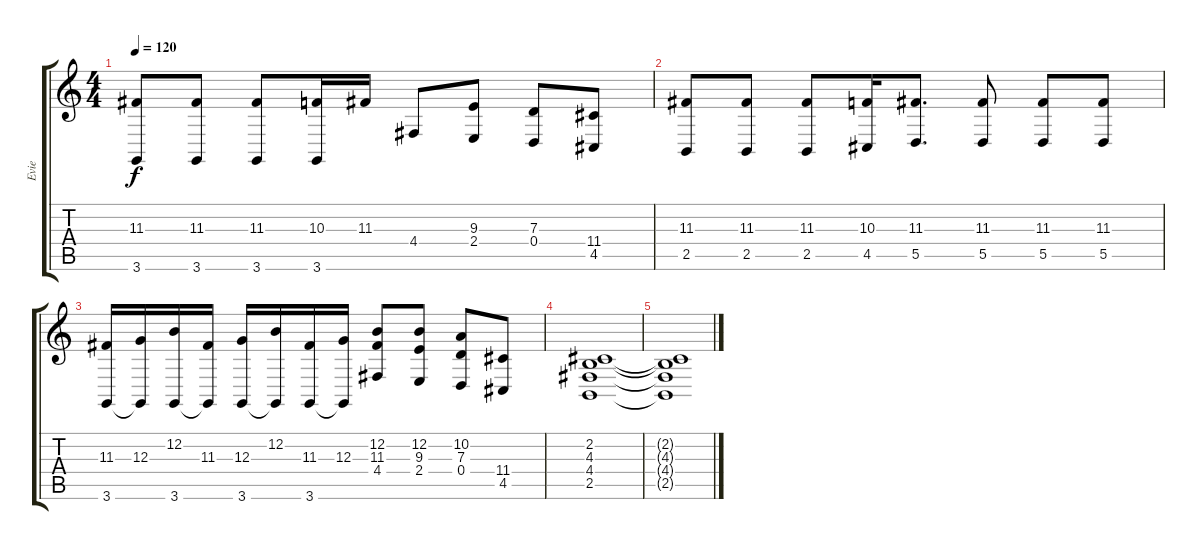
\track ("Evie" "Evie") {instrument brightacousticpiano}
\staff {score tabs}
\tuning (E4 B3 G3 D3 A2 E2) {hide}
\ts (4 4)
\tempo 120
\clef g2
\ks c
(11.3 3.6).8{dy f} (11.3 3.6).8 (11.3 3.6).8 (10.3 3.6).16 11.3.16 4.4.8 (9.3 2.4).8 (7.3 0.4).8 (11.4 4.5).8 |
(11.3 2.5).8 (11.3 2.5).8 (11.3 2.5).8 (10.3 4.5).16 (11.3 5.5).8{d} (11.3 5.5).8 (11.3 5.5).8 (11.3 5.5).8 |
(11.3 3.6).16 (12.3 3.6{t}).16 (12.2 3.6).16 (11.3 3.6{t}).16 (12.3 3.6).16 (12.2 3.6{t}).16 (11.3 3.6).16 (12.3 3.6{t}).16 (12.2 11.3 4.4).8 (12.2 9.3 2.4).8 (10.2 7.3 0.4).8 (11.4 4.5).8 |
(2.2 4.3 4.4 2.5).1 |
(2.2{t} 4.3{t} 4.4{t} 2.5{t}).1
